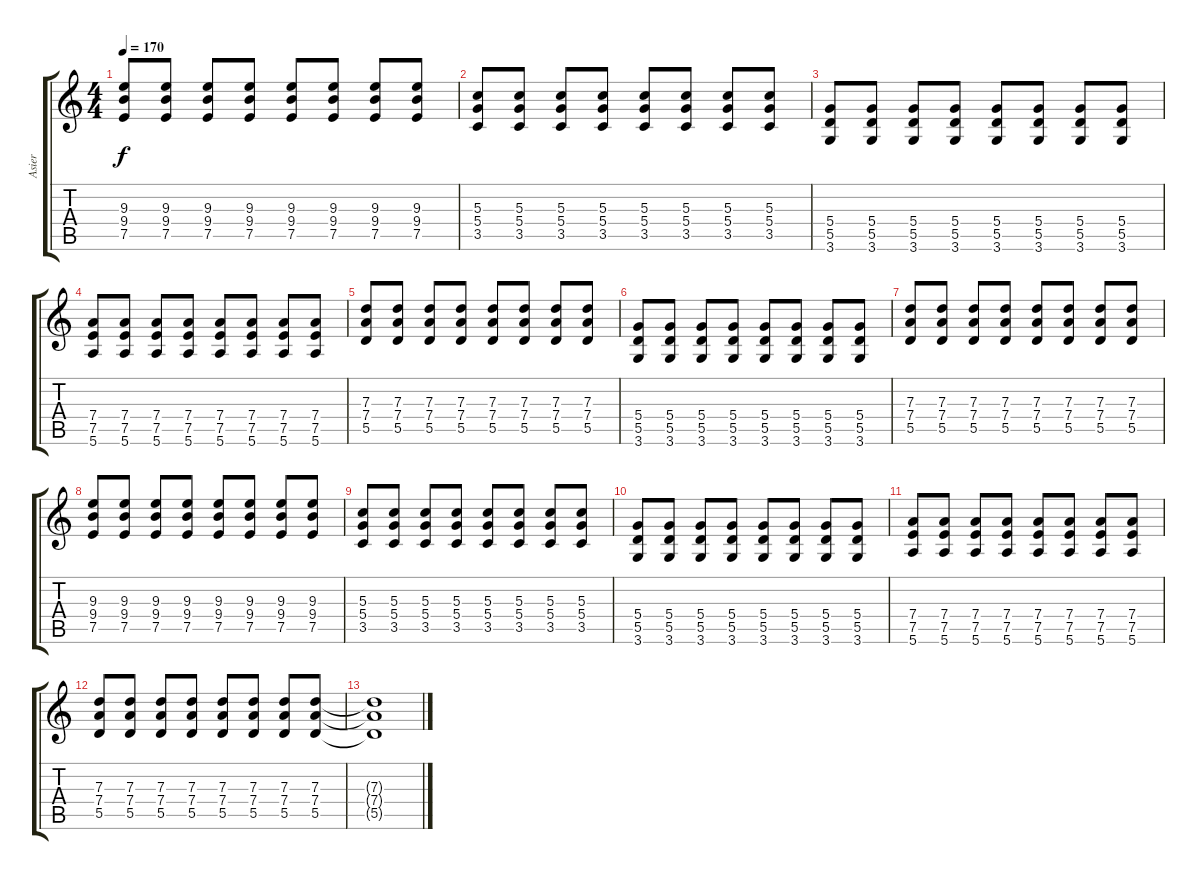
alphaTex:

\track ("Asier" "Asier") {instrument overdrivenguitar}
\staff {score tabs}
\tuning (E4 B3 G3 D3 A2 E2) {hide}
\ts (4 4)
\tempo 170
\clef g2
\ks c
(9.3 9.4 7.5).8{dy f} (9.3 9.4 7.5).8 (9.3 9.4 7.5).8 (9.3 9.4 7.5).8 (9.3 9.4 7.5).8 (9.3 9.4 7.5).8 (9.3 9.4 7.5).8 (9.3 9.4 7.5).8 |
(5.3 5.4 3.5).8 (5.3 5.4 3.5).8 (5.3 5.4 3.5).8 (5.3 5.4 3.5).8 (5.3 5.4 3.5).8 (5.3 5.4 3.5).8 (5.3 5.4 3.5).8 (5.3 5.4 3.5).8 |
(5.4 5.5 3.6).8 (5.4 5.5 3.6).8 (5.4 5.5 3.6).8 (5.4 5.5 3.6).8 (5.4 5.5 3.6).8 (5.4 5.5 3.6).8 (5.4 5.5 3.6).8 (5.4 5.5 3.6).8 |
(7.4 7.5 5.6).8 (7.4 7.5 5.6).8 (7.4 7.5 5.6).8 (7.4 7.5 5.6).8 (7.4 7.5 5.6).8 (7.4 7.5 5.6).8 (7.4 7.5 5.6).8 (7.4 7.5 5.6).8 |
(7.3 7.4 5.5).8 (7.3 7.4 5.5).8 (7.3 7.4 5.5).8 (7.3 7.4 5.5).8 (7.3 7.4 5.5).8 (7.3 7.4 5.5).8 (7.3 7.4 5.5).8 (7.3 7.4 5.5).8 |
(5.4 5.5 3.6).8 (5.4 5.5 3.6).8 (5.4 5.5 3.6).8 (5.4 5.5 3.6).8 (5.4 5.5 3.6).8 (5.4 5.5 3.6).8 (5.4 5.5 3.6).8 (5.4 5.5 3.6).8 |
(7.3 7.4 5.5).8 (7.3 7.4 5.5).8 (7.3 7.4 5.5).8 (7.3 7.4 5.5).8 (7.3 7.4 5.5).8 (7.3 7.4 5.5).8 (7.3 7.4 5.5).8 (7.3 7.4 5.5).8 |
(9.3 9.4 7.5).8 (9.3 9.4 7.5).8 (9.3 9.4 7.5).8 (9.3 9.4 7.5).8 (9.3 9.4 7.5).8 (9.3 9.4 7.5).8 (9.3 9.4 7.5).8 (9.3 9.4 7.5).8 |
(5.3 5.4 3.5).8 (5.3 5.4 3.5).8 (5.3 5.4 3.5).8 (5.3 5.4 3.5).8 (5.3 5.4 3.5).8 (5.3 5.4 3.5).8 (5.3 5.4 3.5).8 (5.3 5.4 3.5).8 |
(5.4 5.5 3.6).8 (5.4 5.5 3.6).8 (5.4 5.5 3.6).8 (5.4 5.5 3.6).8 (5.4 5.5 3.6).8 (5.4 5.5 3.6).8 (5.4 5.5 3.6).8 (5.4 5.5 3.6).8 |
(7.4 7.5 5.6).8 (7.4 7.5 5.6).8 (7.4 7.5 5.6).8 (7.4 7.5 5.6).8 (7.4 7.5 5.6).8 (7.4 7.5 5.6).8 (7.4 7.5 5.6).8 (7.4 7.5 5.6).8 |
(7.3 7.4 5.5).8 (7.3 7.4 5.5).8 (7.3 7.4 5.5).8 (7.3 7.4 5.5).8 (7.3 7.4 5.5).8 (7.3 7.4 5.5).8 (7.3 7.4 5.5).8 (7.3 7.4 5.5).8 |
(7.3{t} 7.4{t} 5.5{t}).1
